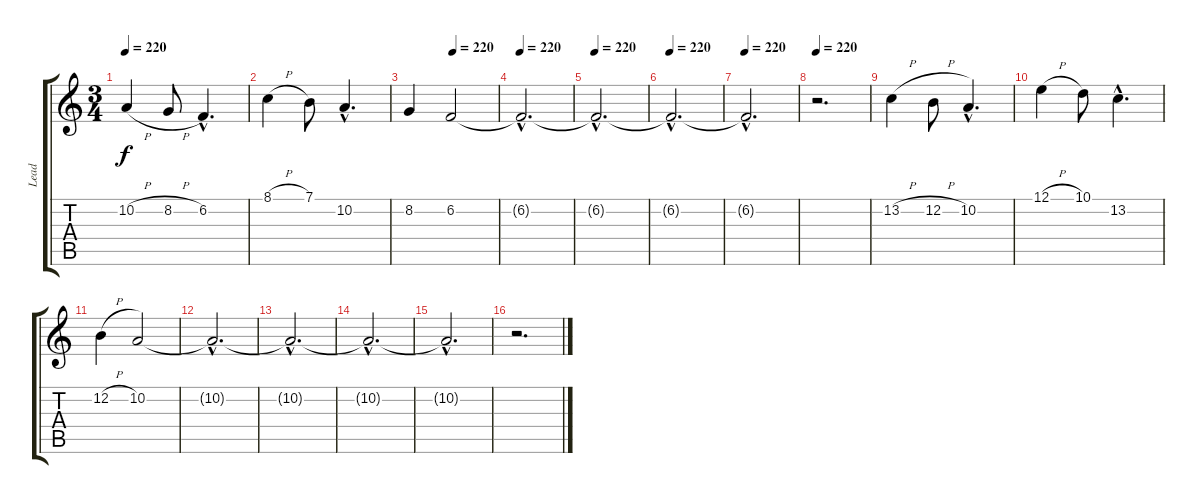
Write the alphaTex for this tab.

\track ("Lead" "Lead") {instrument flute}
\staff {score tabs}
\tuning (E4 B3 G3 D3 A2 E2) {hide}
\ts (3 4)
\tempo 220
\clef g2
\ks c
10.2{h}.4{dy f} 8.2{h}.8 6.2{hac}.4{d} |
8.1{h}.4 7.1.8 10.2{hac}.4{d} |
\tempo (220 0.5)
8.2.4 6.2.2 |
\tempo 220
6.2{hac t}.2{d} |
\tempo 220
6.2{hac t}.2{d} |
\tempo 220
6.2{hac t}.2{d} |
\tempo 220
6.2{hac t}.2{d} |
\tempo 220
r.2{d} |
13.2{h}.4 12.2{h}.8 10.2{hac}.4{d} |
12.1{h}.4 10.1.8 13.2{hac}.4{d} |
12.2{h}.4 10.2.2 |
10.2{hac t}.2{d} |
10.2{hac t}.2{d} |
10.2{hac t}.2{d} |
10.2{hac t}.2{d} |
r.2{d}
